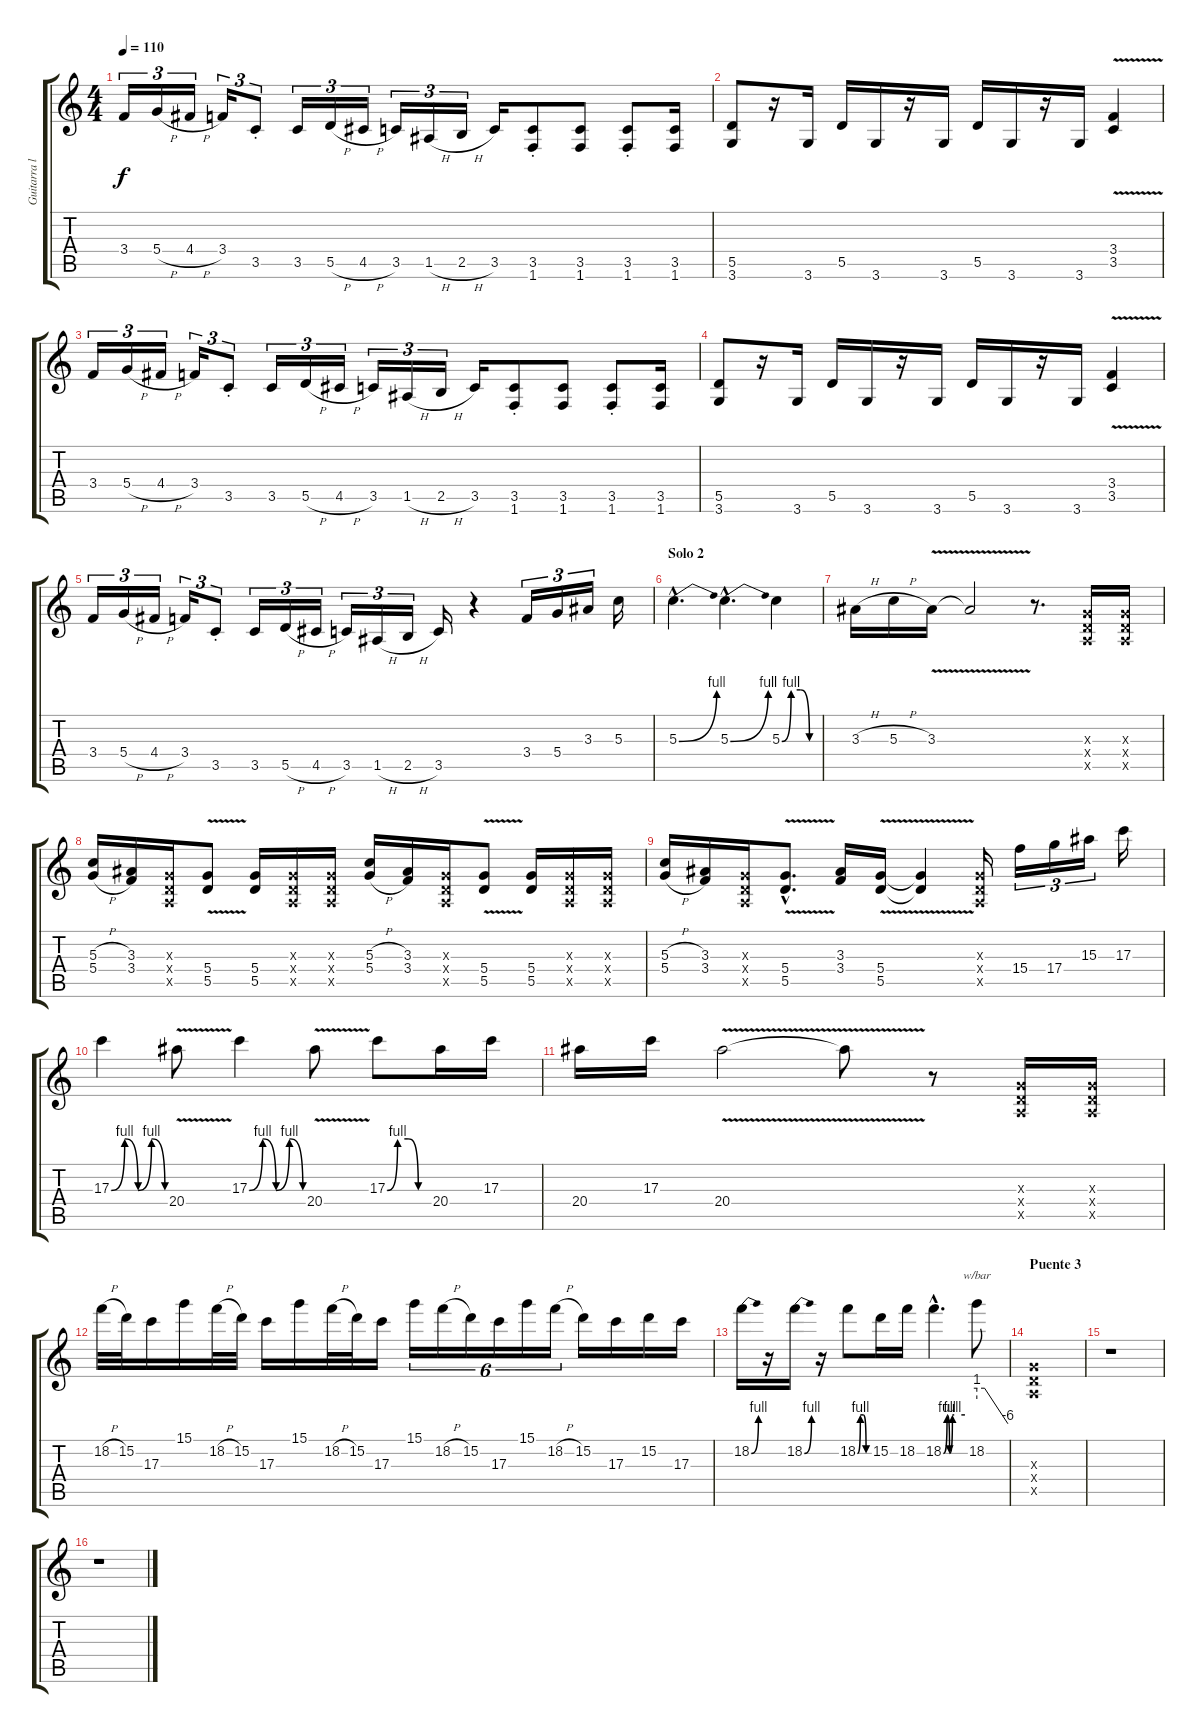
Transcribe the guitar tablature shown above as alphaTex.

\track ("Guitarra líder" "Guitarra l") {instrument distortionguitar}
\staff {score tabs}
\tuning (E4 B3 G3 D3 A2 E2) {hide}
\ts (4 4)
\tempo 110
\clef g2
\ks c
3.4.16{tu (3 2) dy f} 5.4{h}.16{tu (3 2)} 4.4{h}.16{tu (3 2)} 3.4.16{tu (3 2)} 3.5{st}.8{tu (3 2)} 3.5.16{tu (3 2)} 5.5{h}.16{tu (3 2)} 4.5{h}.16{tu (3 2)} 3.5.16{tu (3 2)} 1.5{h}.16{tu (3 2)} 2.5{h}.16{tu (3 2)} 3.5.16 (3.5{st} 1.6{st}).8 (3.5 1.6).8 (3.5{st} 1.6{st}).8 (3.5 1.6).16 |
(5.5 3.6).8 r.16 3.6.16 5.5.16 3.6.16 r.16 3.6.16 5.5.16 3.6.16 r.16 3.6.16 (3.4{v} 3.5{v}).4 |
3.4.16{tu (3 2)} 5.4{h}.16{tu (3 2)} 4.4{h}.16{tu (3 2)} 3.4.16{tu (3 2)} 3.5{st}.8{tu (3 2)} 3.5.16{tu (3 2)} 5.5{h}.16{tu (3 2)} 4.5{h}.16{tu (3 2)} 3.5.16{tu (3 2)} 1.5{h}.16{tu (3 2)} 2.5{h}.16{tu (3 2)} 3.5.16 (3.5{st} 1.6{st}).8 (3.5 1.6).8 (3.5{st} 1.6{st}).8 (3.5 1.6).16 |
(5.5 3.6).8 r.16 3.6.16 5.5.16 3.6.16 r.16 3.6.16 5.5.16 3.6.16 r.16 3.6.16 (3.4{v} 3.5{v}).4 |
3.4.16{tu (3 2)} 5.4{h}.16{tu (3 2)} 4.4{h}.16{tu (3 2)} 3.4.16{tu (3 2)} 3.5{st}.8{tu (3 2)} 3.5.16{tu (3 2)} 5.5{h}.16{tu (3 2)} 4.5{h}.16{tu (3 2)} 3.5.16{tu (3 2)} 1.5{h}.16{tu (3 2)} 2.5{h}.16{tu (3 2)} 3.5.16 r.4{volume 16} 3.4.16{tu (3 2)} 5.4.16{tu (3 2)} 3.3.16{tu (3 2)} 5.3.16 |
\section ("" "Solo 2")
5.3{be (bend 0 0 60 4) hac}.4{d} 5.3{be (bend 0 0 60 4) hac}.4{d} 5.3{be (custom 0 0 15 4 30 4 45 0 60 0)}.4 |
3.3{h}.16 5.3{h}.16 3.3{v}.16 3.3{t}.2 r.8{d} (0.3{x} 0.4{x} 0.5{x}).16 (0.3{x} 0.4{x} 0.5{x}).16 |
(5.3{h} 5.4{h}).16 (3.3 3.4).16 (0.3{x} 0.4{x} 0.5{x}).16 (5.4{v} 5.5{v}).8 (5.4 5.5).16 (0.3{x} 0.4{x} 0.5{x}).16 (0.3{x} 0.4{x} 0.5{x}).16 (5.3{h} 5.4{h}).16 (3.3 3.4).16 (0.3{x} 0.4{x} 0.5{x}).16 (5.4{v} 5.5{v}).8 (5.4 5.5).16 (0.3{x} 0.4{x} 0.5{x}).16 (0.3{x} 0.4{x} 0.5{x}).16 |
(5.3{h} 5.4{h}).16 (3.3 3.4).16 (0.3{x} 0.4{x} 0.5{x}).16 (5.4{v hac} 5.5{v hac}).8{d} (3.3 3.4).16 (5.4{v} 5.5{v}).16 (5.4{t} 5.5{t}).4 (0.3{x} 0.4{x} 0.5{x}).16 15.4.16{tu (3 2)} 17.4.16{tu (3 2)} 15.3.16{tu (3 2)} 17.3.16 |
17.3{be (custom 0 0 15 4 30 0 45 4 60 0)}.4 20.4{v}.8 17.3{be (custom 0 0 15 4 30 0 45 4 60 0)}.4 20.4{v}.8 17.3{be (custom 0 0 15 4 30 4 45 0 60 0)}.8 20.4.16 17.3.16 |
20.4.16 17.3.16 20.4{v}.2 20.4{t}.8 r.8 (0.3{x} 0.4{x} 0.5{x}).16 (0.3{x} 0.4{x} 0.5{x}).16 |
18.2{h}.32 15.2.32 17.3.16 15.1.16 18.2{h}.32 15.2.32 17.3.16 15.1.16 18.2{h}.32 15.2.32 17.3.16 15.1.16{tu (6 4)} 18.2{h}.16{tu (6 4)} 15.2.16{tu (6 4)} 17.3.16{tu (6 4)} 15.1.16{tu (6 4)} 18.2{h}.16{tu (6 4)} 15.2.16 17.3.16 15.2.16 17.3.16 |
18.2{be (bend 0 0 60 4)}.16 r.16 18.2{be (bend 0 0 60 4)}.16 r.16 18.2{be (custom 0 0 15 4 30 4 45 0 60 0)}.8 15.2.16 18.2.16 18.2{be (custom 0 0 10 4 17 0 25 4 30 4 60 4) hac}.4{d} 18.2.8{tbe (custom default 0 4 15 4 60 -24)} |
\section ("" "Puente 3")
(0.3{x} 0.4{x} 0.5{x}).1 |
r.1 |
r.1
